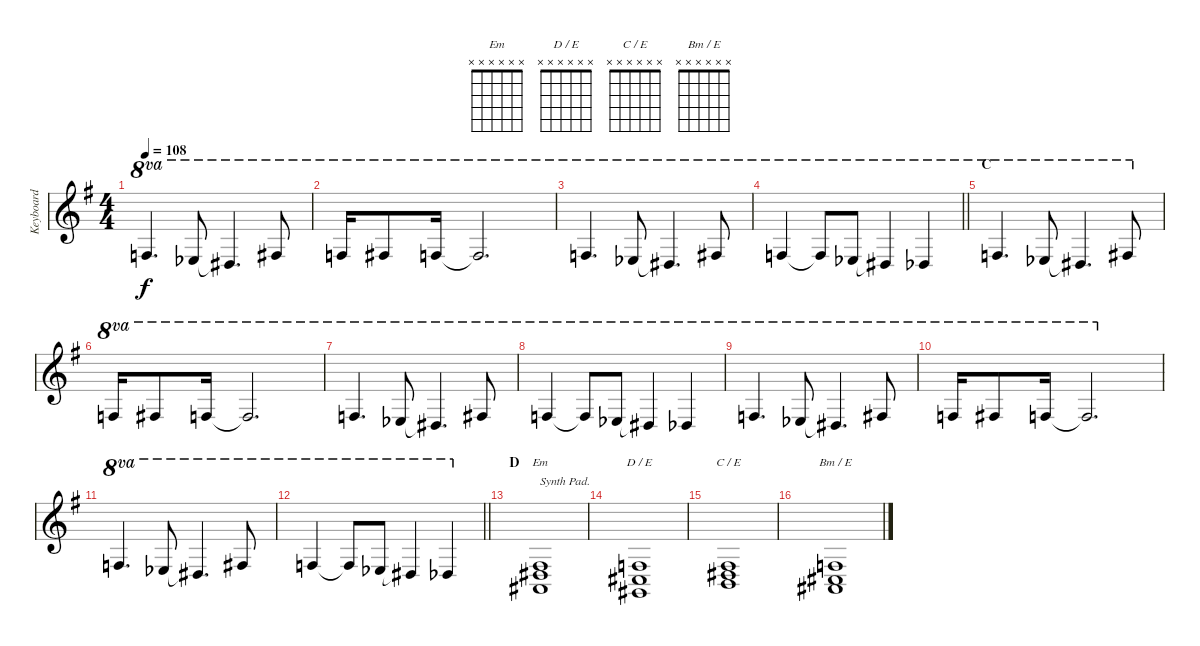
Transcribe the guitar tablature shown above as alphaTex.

\track ("Keyboard" "Keyboard") {instrument acousticgrandpiano}
\staff {score}
\tuning (E4 B3 G3 D3 A2 E2) {hide}
\chord ("Em" x x x x x x)
\chord ("D / E" x x x x x x)
\chord ("C / E" x x x x x x)
\chord ("Bm / E" x x x x x x)
\ts (4 4)
\tempo 108
\clef g2
\ks eminor
10.3.4{d ot 8va dy f} 8.3{acc b}.8{ot 8va} 8.3{t}.4{d ot 8va} 7.2.8{ot 8va} |
10.3.16{ot 8va} 7.2.8{ot 8va} 10.3.16{ot 8va} 10.3{t}.2{d ot 8va} |
10.3.4{d ot 8va} 8.3{acc b}.8{ot 8va} 8.3{t}.4{d ot 8va} 7.2.8{ot 8va} |
\barLineRight lightlight
10.3.4{ot 8va} 10.3{t}.8{ot 8va} 8.3{acc b}.8{ot 8va} 8.3{t}.4{ot 8va} 6.3{acc b}.4{ot 8va} |
\section ("" "C")
10.3.4{d ot 8va} 8.3{acc b}.8{ot 8va} 8.3{t}.4{d ot 8va} 7.2.8{ot 8va} |
10.3.16{ot 8va} 7.2.8{ot 8va} 10.3.16{ot 8va} 10.3{t}.2{d ot 8va} |
10.3.4{d ot 8va} 8.3{acc b}.8{ot 8va} 8.3{t}.4{d ot 8va} 7.2.8{ot 8va} |
10.3.4{ot 8va} 10.3{t}.8{ot 8va} 8.3{acc b}.8{ot 8va} 8.3{t}.4{ot 8va} 6.3{acc b}.4{ot 8va} |
10.3.4{d ot 8va} 8.3{acc b}.8{ot 8va} 8.3{t}.4{d ot 8va} 7.2.8{ot 8va} |
10.3.16{ot 8va} 7.2.8{ot 8va} 10.3.16{ot 8va} 10.3{t}.2{d ot 8va} |
10.3.4{d ot 8va} 8.3{acc b}.8{ot 8va} 8.3{t}.4{d ot 8va} 7.2.8{ot 8va} |
\barLineRight lightlight
10.3.4{ot 8va} 10.3{t}.8{ot 8va} 8.3{acc b}.8{ot 8va} 8.3{t}.4{ot 8va} 6.3{acc b}.4{ot 8va} |
\section ("" "D")
(4.4 6.5 6.6).1{ch "Em" txt "Synth Pad." volume 8 instrument pad2warm} |
(3.4 4.5 4.6).1{ch "D / E"} |
(4.4 6.5 7.6).1{ch "C / E"} |
(3.4 4.5 6.6).1{ch "Bm / E"}
